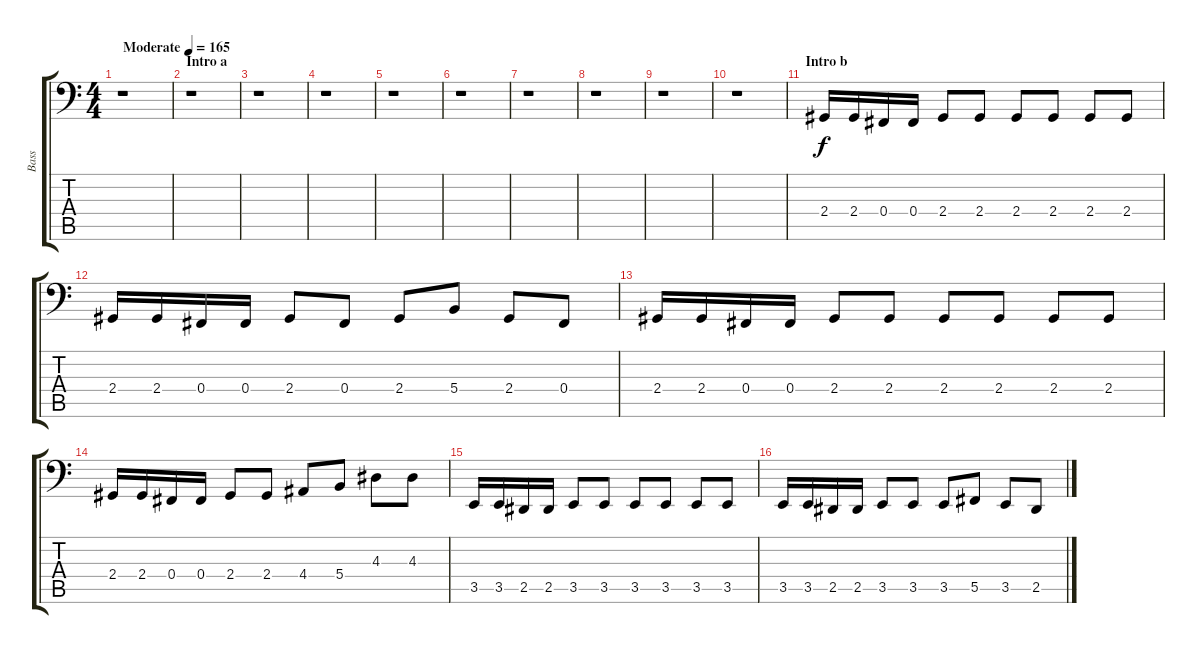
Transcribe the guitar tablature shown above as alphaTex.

\track ("Bass" "Bass") {instrument slapbass1}
\staff {score tabs}
\tuning (A2 E2 B1 Gb1 Db1 Ab0) {hide}
\ts (4 4)
\tempo (165 "Moderate")
\clef f4
\ks c
r.1{dy f instrument slapbass1} |
\section ("" "Intro a")
r.1 |
r.1 |
r.1 |
r.1 |
r.1 |
r.1 |
r.1 |
r.1 |
r.1 |
\section ("" "Intro b")
2.4.16 2.4.16 0.4.16 0.4.16 2.4.8 2.4.8 2.4.8 2.4.8 2.4.8 2.4.8 |
2.4.16 2.4.16 0.4.16 0.4.16 2.4.8 0.4.8 2.4.8 5.4.8 2.4.8 0.4.8 |
2.4.16 2.4.16 0.4.16 0.4.16 2.4.8 2.4.8 2.4.8 2.4.8 2.4.8 2.4.8 |
2.4.16 2.4.16 0.4.16 0.4.16 2.4.8 2.4.8 4.4.8 5.4.8 4.3.8 4.3.8 |
3.5.16 3.5.16 2.5.16 2.5.16 3.5.8 3.5.8 3.5.8 3.5.8 3.5.8 3.5.8 |
3.5.16 3.5.16 2.5.16 2.5.16 3.5.8 3.5.8 3.5.8 5.5.8 3.5.8 2.5.8
